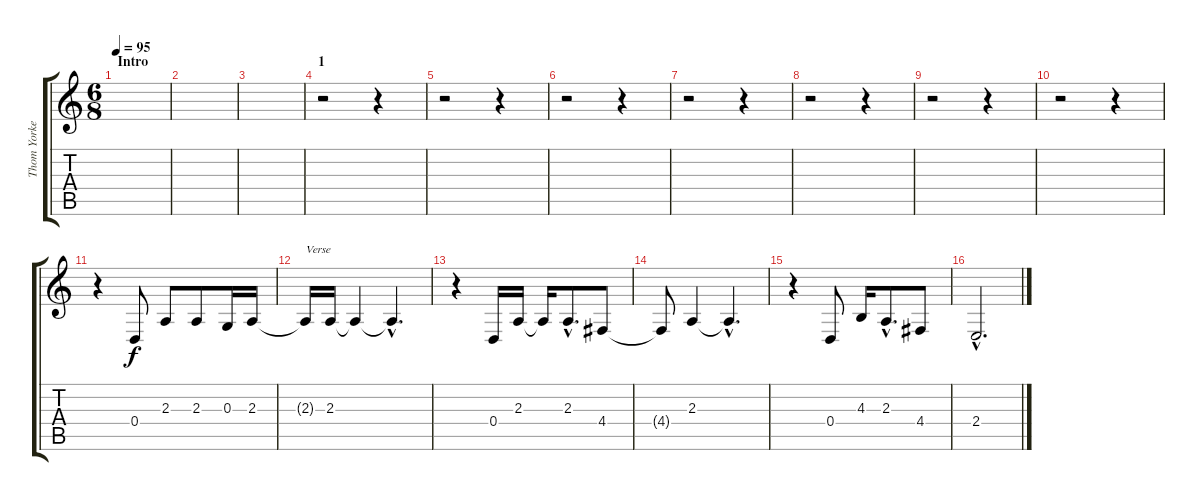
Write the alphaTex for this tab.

\track ("Thom Yorke (vox)" "Thom Yorke") {instrument synthvoice}
\staff {score tabs}
\tuning (E4 B3 G3 D3 A2 E2) {hide}
\ts (6 8)
\section ("" "Intro")
\tempo 95
\clef g2
\ks c
|
|
|
\section ("" "1")
r.2 r.4 |
r.2 r.4 |
r.2 r.4 |
r.2 r.4 |
r.2 r.4 |
r.2 r.4 |
r.2 r.4 |
r.4 0.4.8 2.3.8 2.3.8 0.3.16 2.3.16 |
2.3{t}.16{txt "Verse"} 2.3.16 2.3{t}.4 2.3{hac t}.4{d} |
r.4 0.4.16 2.3.16 2.3{t}.16 2.3{hac}.8{d} 4.4.8 |
4.4{t}.8 2.3.4 2.3{hac t}.4{d} |
r.4 0.4.8 4.3.16 2.3{hac}.8{d} 4.4.8 |
2.4{hac}.2{d}
